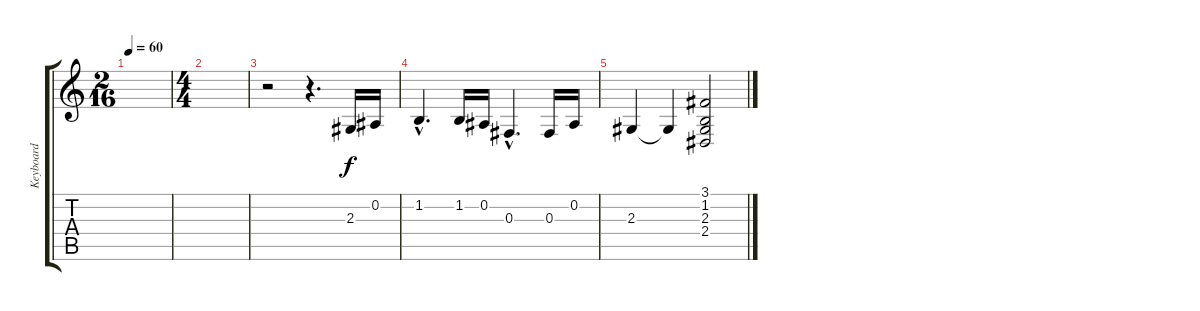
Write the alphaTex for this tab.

\track ("Keyboard" "Keyboard") {instrument stringensemble1}
\staff {score tabs}
\tuning (Eb4 Bb3 Gb3 Db3 Ab2 Eb2) {hide}
\ts (2 16)
\tempo 60
\clef g2
\ks c
|
\ts (4 4)
|
r.2 r.4{d} 2.3.16 0.2.16 |
1.2{hac}.4{d} 1.2.16 0.2.16 0.3{hac}.4{d} 0.3.16 0.2.16 |
2.3.4 2.3{t}.4{volume 0} (3.1 1.2 2.3 2.4).2{volume 8}
